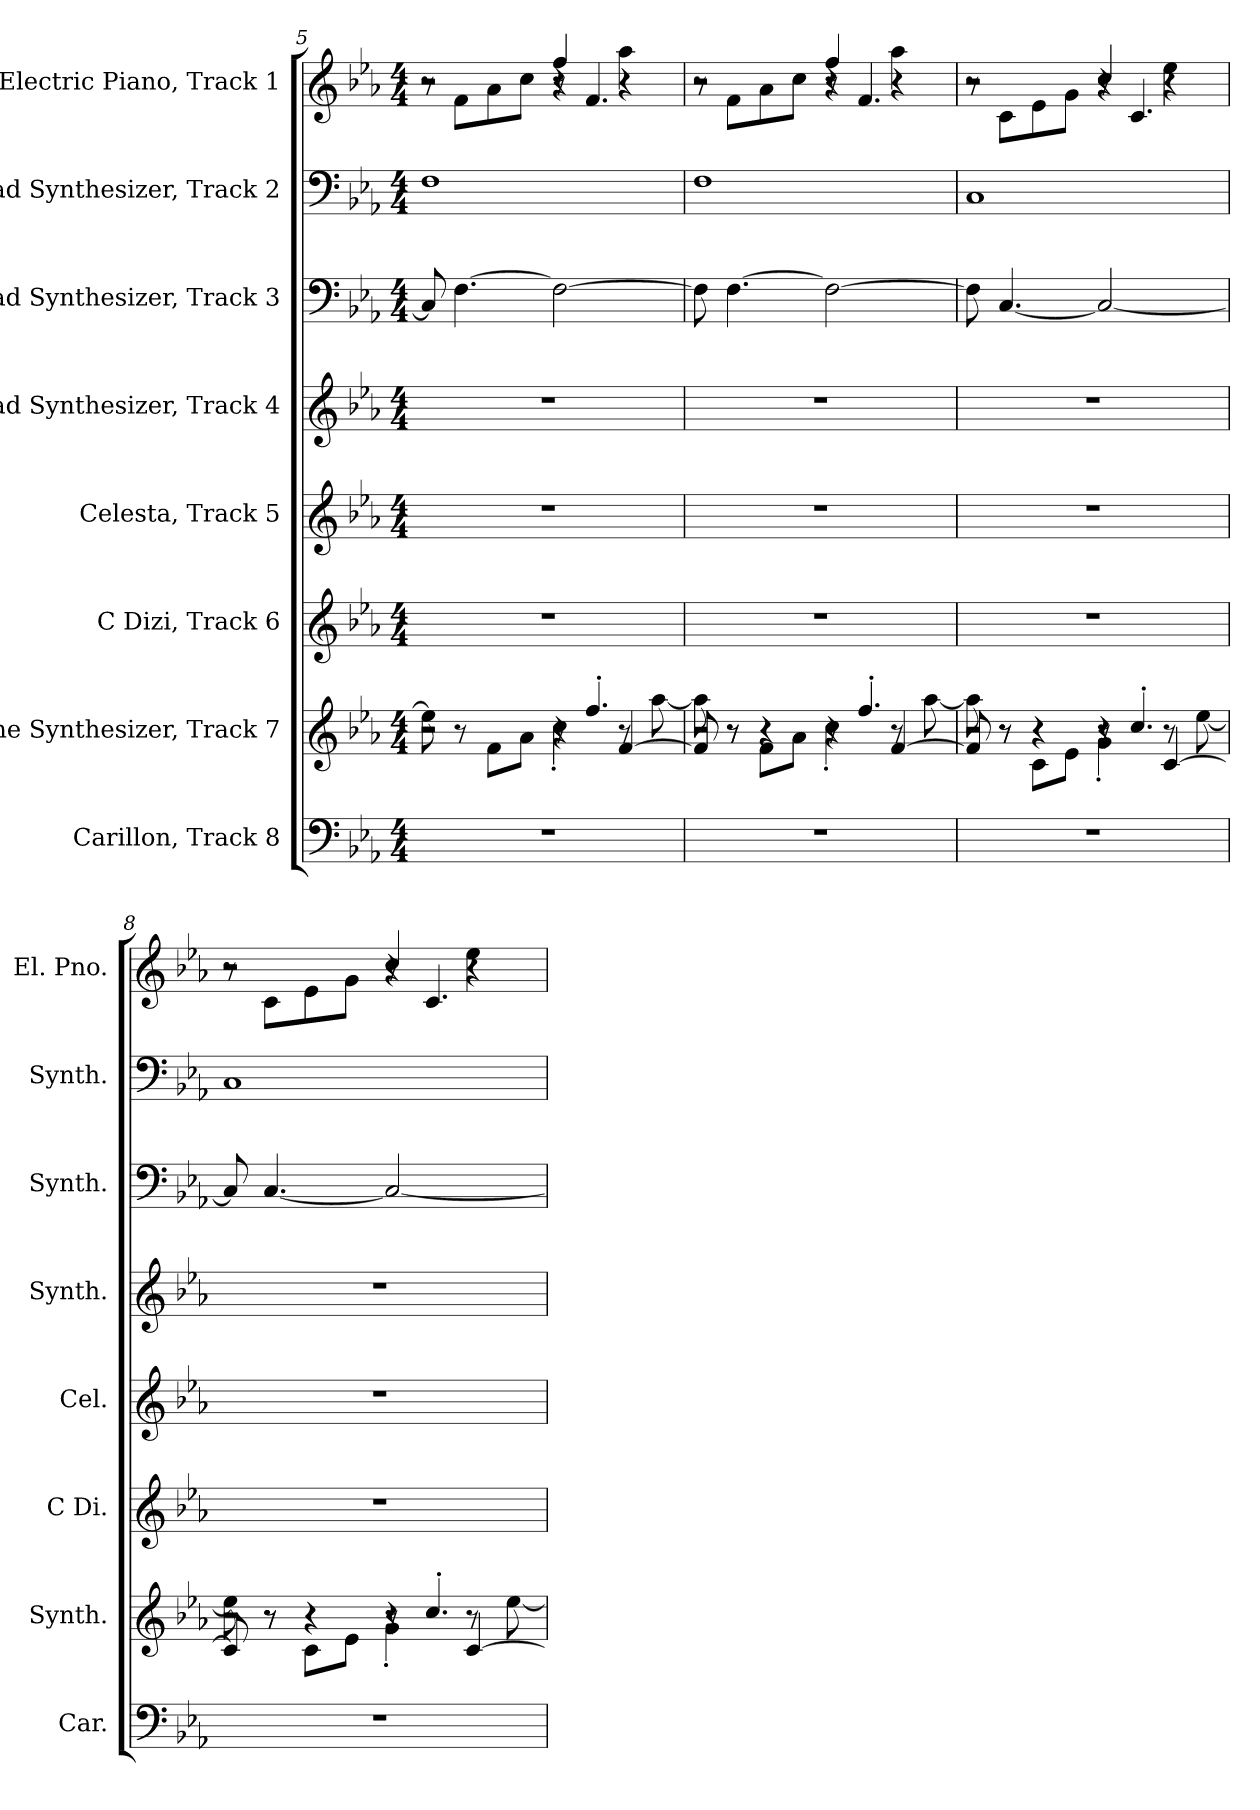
**kern	**kern	**kern	**kern	**kern	**kern	**kern	**kern
*part8	*part7	*part6	*part5	*part4	*part3	*part2	*part1
*staff8	*staff7	*staff6	*staff5	*staff4	*staff3	*staff2	*staff1
*I"Carillon, Track 8	*I"Sine Synthesizer, Track 7	*I"C Dizi, Track 6	*I"Celesta, Track 5	*I"Pad Synthesizer, Track 4	*I"Pad Synthesizer, Track 3	*I"Pad Synthesizer, Track 2	*I"Electric Piano, Track 1
*I'Car.	*I'Synth.	*I'C Di.	*I'Cel.	*I'Synth.	*I'Synth.	*I'Synth.	*I'El. Pno.
*clefF4	*clefG2	*clefG2	*clefG2	*clefG2	*clefF4	*clefF4	*clefG2
*	*	*ITrd-7c-12	*ITrd-7c-12	*	*	*	*
*k[b-e-a-]	*k[b-e-a-]	*k[b-e-a-]	*k[b-e-a-]	*k[b-e-a-]	*k[b-e-a-]	*k[b-e-a-]	*k[b-e-a-]
*M4/4	*M4/4	*M4/4	*M4/4	*M4/4	*M4/4	*M4/4	*M4/4
=5	=5	=5	=5	=5	=5	=5	=5
*	*^	*	*	*	*	*	*^
*	*	*^	*	*	*	*	*	*	*^
1r	2r	8ee-\]	2r	1r	1r	1r	8C/]	1F	2r	8r	2r
.	.	8r	.	.	.	.	[4.F\	.	.	8f\L	.
.	.	8f\L	.	.	.	.	.	.	.	8a-\	.
.	.	8a-\J	.	.	.	.	.	.	.	8cc\J	.
.	8r	4cc'\	4r	.	.	.	2F\_	.	4ff/	4r	8r
.	4.ff'/	.	.	.	.	.	.	.	.	.	4.f/
.	.	8r	[4f/	.	.	.	.	.	4r	4aa-\	.
.	.	[8aa-\	.	.	.	.	.	.	.	.	.
=6	=6	=6	=6	=6	=6	=6	=6	=6	=6	=6	=6
1r	2r	8aa-\]	8f/]	1r	1r	1r	8F\]	1F	2r	8r	2r
.	.	8r	8r	.	.	.	[4.F\	.	.	8f\L	.
.	.	8f\L	4r	.	.	.	.	.	.	8a-\	.
.	.	8a-\J	.	.	.	.	.	.	.	8cc\J	.
.	8r	4cc'\	4r	.	.	.	2F\_	.	4ff/	4r	8r
.	4.ff'/	.	.	.	.	.	.	.	.	.	4.f/
.	.	8r	[4f/	.	.	.	.	.	4r	4aa-\	.
.	.	[8aa-\	.	.	.	.	.	.	.	.	.
=7	=7	=7	=7	=7	=7	=7	=7	=7	=7	=7	=7
1r	2r	8aa-\]	8f/]	1r	1r	1r	8F\]	1C	2r	8r	2r
.	.	8r	8r	.	.	.	[4.C/	.	.	8c\L	.
.	.	8c\L	4r	.	.	.	.	.	.	8e-\	.
.	.	8e-\J	.	.	.	.	.	.	.	8g\J	.
.	8r	4g'\	4r	.	.	.	2C/_	.	4cc/	4r	8r
.	4.cc'/	.	.	.	.	.	.	.	.	.	4.c/
.	.	8r	[4c/	.	.	.	.	.	4r	4ee-\	.
.	.	[8ee-\	.	.	.	.	.	.	.	.	.
!!LO:PB:g=z	!!	!!
=8	=8	=8	=8	=8	=8	=8	=8	=8	=8	=8	=8
1r	2r	8ee-\]	8c/]	1r	1r	1r	8C/]	1C	2r	8r	2r
.	.	8r	8r	.	.	.	[4.C/	.	.	8c\L	.
.	.	8c\L	4r	.	.	.	.	.	.	8e-\	.
.	.	8e-\J	.	.	.	.	.	.	.	8g\J	.
.	8r	4g'\	4r	.	.	.	2C/_	.	4cc/	4r	8r
.	4.cc'/	.	.	.	.	.	.	.	.	.	4.c/
.	.	8r	[4c/	.	.	.	.	.	4r	4ee-\	.
.	.	[8ee-\	.	.	.	.	.	.	.	.	.
*	*v	*v	*v	*	*	*	*	*	*v	*v	*v
=	=	=	=	=	=	=	=
*-	*-	*-	*-	*-	*-	*-	*-
